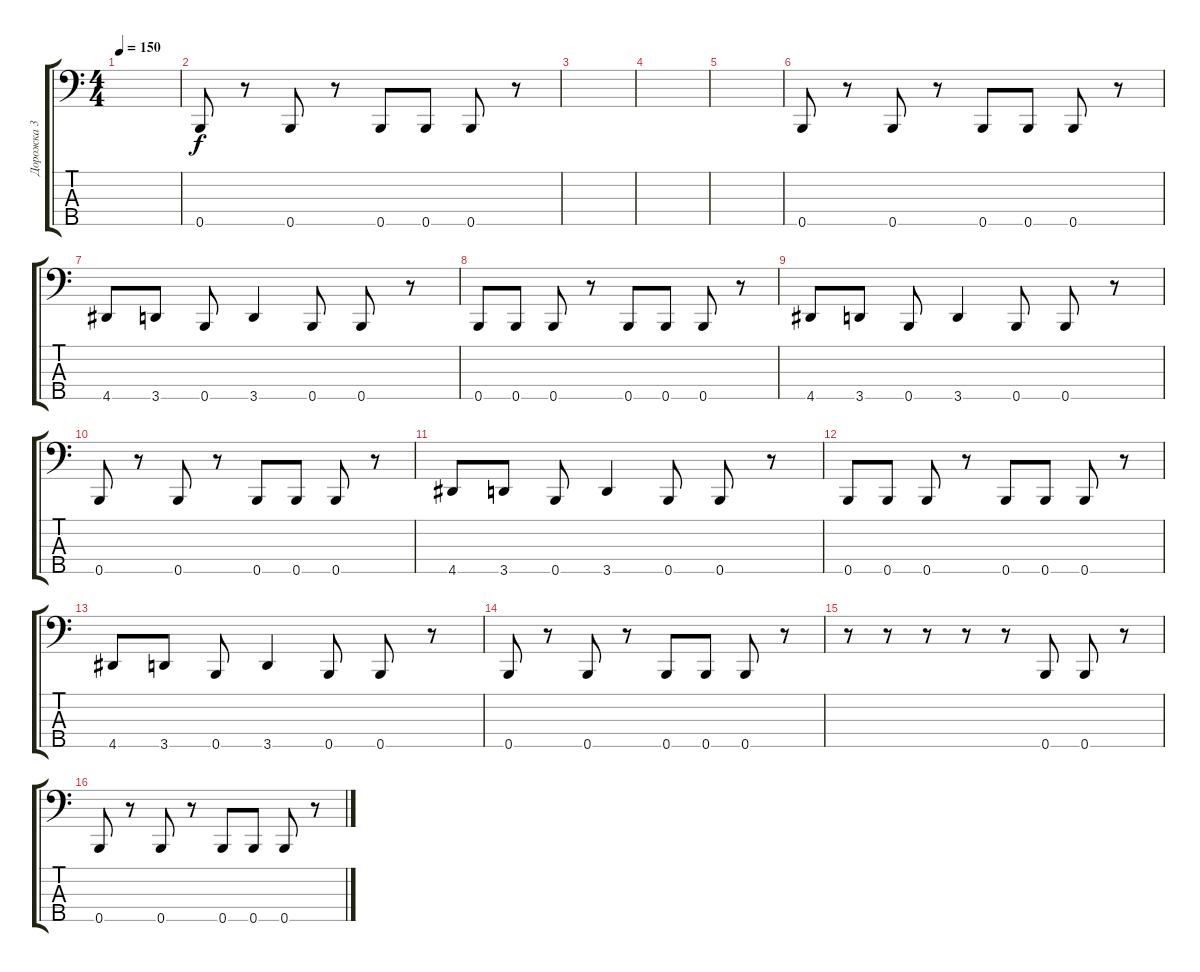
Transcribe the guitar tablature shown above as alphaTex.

\track ("Дорожка 3" "Дорожка 3") {instrument electricbasspick}
\staff {score tabs}
\tuning (G2 D2 A1 E1 B0) {hide}
\ts (4 4)
\tempo 150
\clef f4
\ks c
|
0.5.8 r.8 0.5.8 r.8 0.5.8 0.5.8 0.5.8 r.8 |
|
|
|
0.5.8 r.8 0.5.8 r.8 0.5.8 0.5.8 0.5.8 r.8 |
4.5.8 3.5.8 0.5.8 3.5.4 0.5.8 0.5.8 r.8 |
0.5.8 0.5.8 0.5.8 r.8 0.5.8 0.5.8 0.5.8 r.8 |
4.5.8 3.5.8 0.5.8 3.5.4 0.5.8 0.5.8 r.8 |
0.5.8 r.8 0.5.8 r.8 0.5.8 0.5.8 0.5.8 r.8 |
4.5.8 3.5.8 0.5.8 3.5.4 0.5.8 0.5.8 r.8 |
0.5.8 0.5.8 0.5.8 r.8 0.5.8 0.5.8 0.5.8 r.8 |
4.5.8 3.5.8 0.5.8 3.5.4 0.5.8 0.5.8 r.8 |
0.5.8 r.8 0.5.8 r.8 0.5.8 0.5.8 0.5.8 r.8 |
r.8 r.8 r.8 r.8 r.8 0.5.8 0.5.8 r.8 |
0.5.8 r.8 0.5.8 r.8 0.5.8 0.5.8 0.5.8 r.8
